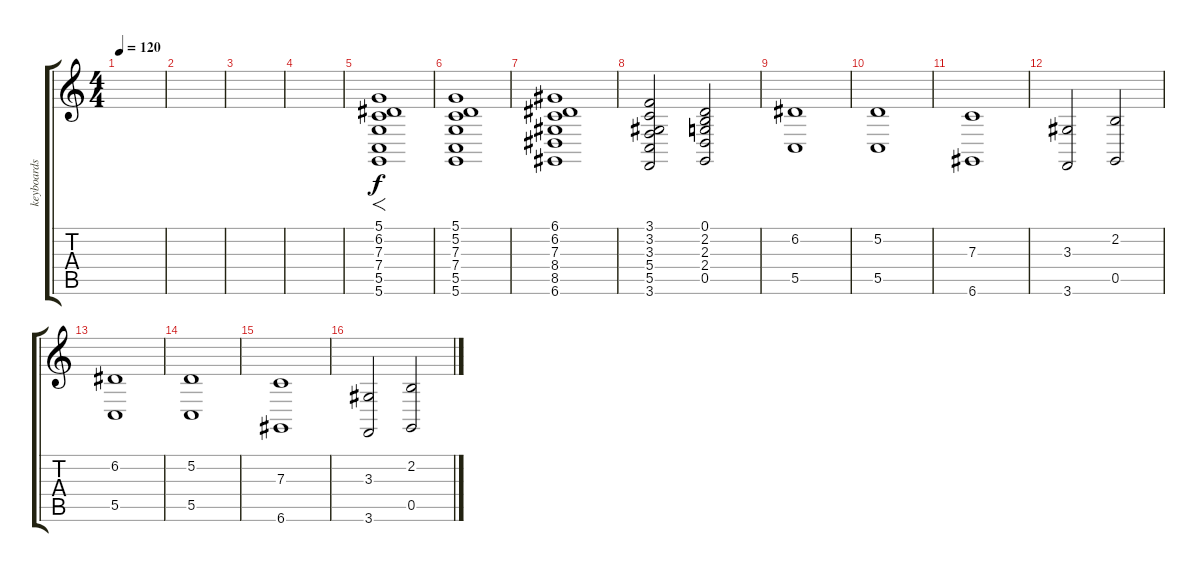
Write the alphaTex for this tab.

\track ("keyboards" "keyboards") {instrument stringensemble1}
\staff {score tabs}
\tuning (D4 A3 F3 C3 G2 D2) {hide}
\ts (4 4)
\tempo 120
\clef g2
\ks c
|
|
|
|
(5.1 6.2 7.3 7.4 5.5 5.6).1{f} |
(5.1 5.2 7.3 7.4 5.5 5.6).1 |
(6.1 6.2 7.3 8.4 8.5 6.6).1 |
(3.1 3.2 3.3 5.4 5.5 3.6).2 (0.1 2.2 2.3 2.4 0.5).2 |
(6.2 5.5).1 |
(5.2 5.5).1 |
(7.3 6.6).1 |
(3.3 3.6).2 (2.2 0.5).2 |
(6.2 5.5).1 |
(5.2 5.5).1 |
(7.3 6.6).1 |
(3.3 3.6).2 (2.2 0.5).2
